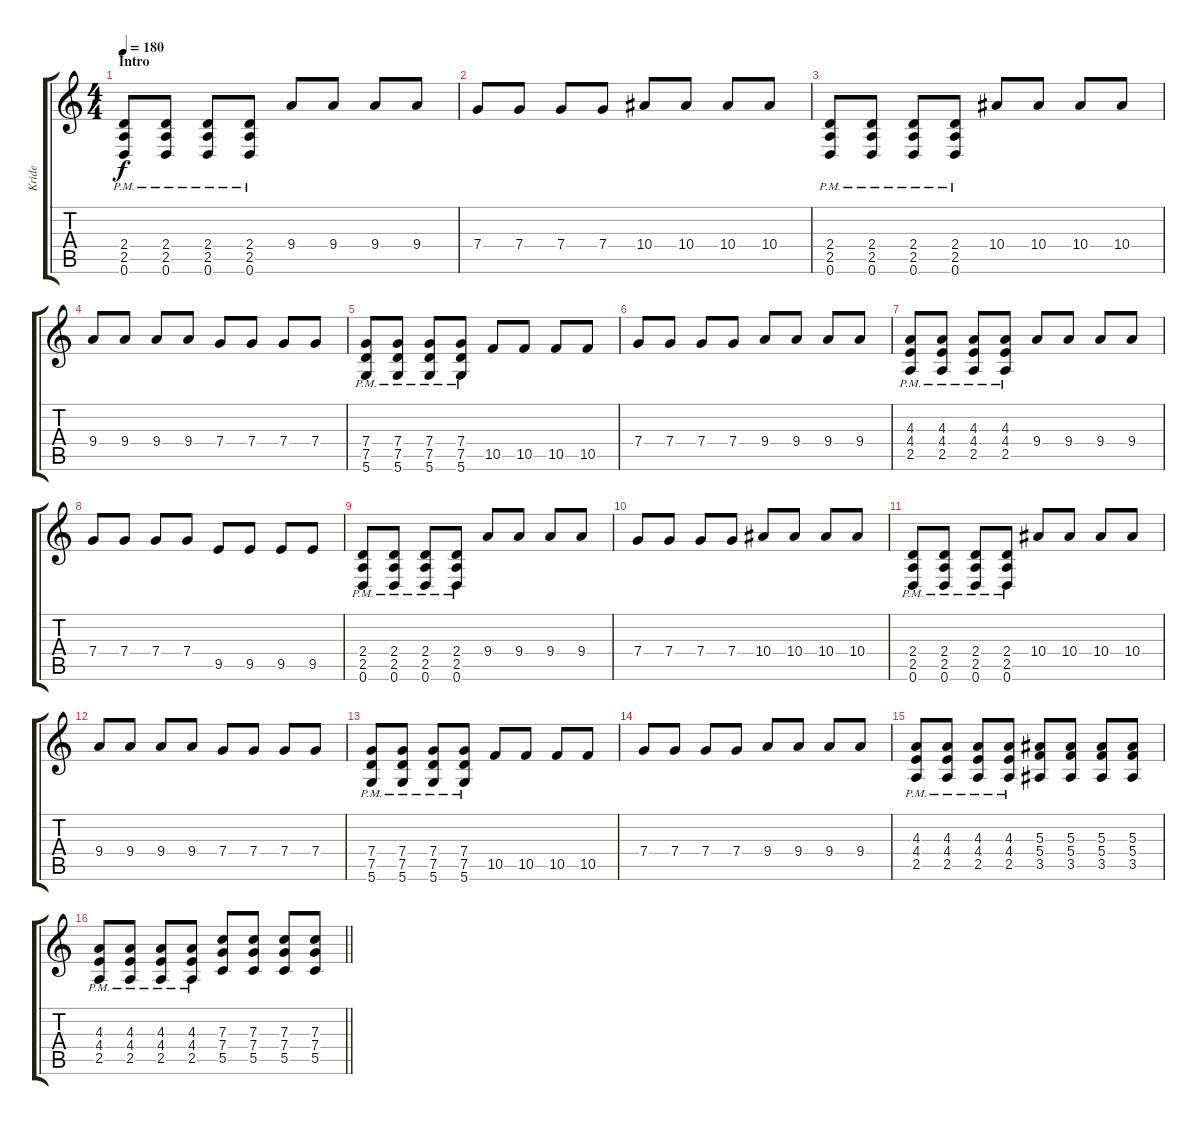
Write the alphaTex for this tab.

\track ("Kride" "Kride") {instrument distortionguitar}
\staff {score tabs}
\tuning (D4 A3 F3 C3 G2 D2) {hide}
\ts (4 4)
\section ("" "Intro")
\tempo 180
\clef g2
\ks c
(2.4{pm} 2.5{pm} 0.6{pm}).8{dy f instrument distortionguitar} (2.4{pm} 2.5{pm} 0.6{pm}).8 (2.4{pm} 2.5{pm} 0.6{pm}).8 (2.4{pm} 2.5{pm} 0.6{pm}).8 9.4.8 9.4.8 9.4.8 9.4.8 |
7.4.8 7.4.8 7.4.8 7.4.8 10.4.8 10.4.8 10.4.8 10.4.8 |
(2.4{pm} 2.5{pm} 0.6{pm}).8 (2.4{pm} 2.5{pm} 0.6{pm}).8 (2.4{pm} 2.5{pm} 0.6{pm}).8 (2.4{pm} 2.5{pm} 0.6{pm}).8 10.4.8 10.4.8 10.4.8 10.4.8 |
9.4.8 9.4.8 9.4.8 9.4.8 7.4.8 7.4.8 7.4.8 7.4.8 |
(7.4{pm} 7.5{pm} 5.6{pm}).8 (7.4{pm} 7.5{pm} 5.6{pm}).8 (7.4{pm} 7.5{pm} 5.6{pm}).8 (7.4{pm} 7.5{pm} 5.6{pm}).8 10.5.8 10.5.8 10.5.8 10.5.8 |
7.4.8 7.4.8 7.4.8 7.4.8 9.4.8 9.4.8 9.4.8 9.4.8 |
(4.3{pm} 4.4{pm} 2.5{pm}).8 (4.3{pm} 4.4{pm} 2.5{pm}).8 (4.3{pm} 4.4{pm} 2.5{pm}).8 (4.3{pm} 4.4{pm} 2.5{pm}).8 9.4.8 9.4.8 9.4.8 9.4.8 |
7.4.8 7.4.8 7.4.8 7.4.8 9.5.8 9.5.8 9.5.8 9.5.8 |
(2.4{pm} 2.5{pm} 0.6{pm}).8 (2.4{pm} 2.5{pm} 0.6{pm}).8 (2.4{pm} 2.5{pm} 0.6{pm}).8 (2.4{pm} 2.5{pm} 0.6{pm}).8 9.4.8 9.4.8 9.4.8 9.4.8 |
7.4.8 7.4.8 7.4.8 7.4.8 10.4.8 10.4.8 10.4.8 10.4.8 |
(2.4{pm} 2.5{pm} 0.6{pm}).8 (2.4{pm} 2.5{pm} 0.6{pm}).8 (2.4{pm} 2.5{pm} 0.6{pm}).8 (2.4{pm} 2.5{pm} 0.6{pm}).8 10.4.8 10.4.8 10.4.8 10.4.8 |
9.4.8 9.4.8 9.4.8 9.4.8 7.4.8 7.4.8 7.4.8 7.4.8 |
(7.4{pm} 7.5{pm} 5.6{pm}).8 (7.4{pm} 7.5{pm} 5.6{pm}).8 (7.4{pm} 7.5{pm} 5.6{pm}).8 (7.4{pm} 7.5{pm} 5.6{pm}).8 10.5.8 10.5.8 10.5.8 10.5.8 |
7.4.8 7.4.8 7.4.8 7.4.8 9.4.8 9.4.8 9.4.8 9.4.8 |
(4.3{pm} 4.4{pm} 2.5{pm}).8 (4.3{pm} 4.4{pm} 2.5{pm}).8 (4.3{pm} 4.4{pm} 2.5{pm}).8 (4.3{pm} 4.4{pm} 2.5{pm}).8 (5.3 5.4 3.5).8 (5.3 5.4 3.5).8 (5.3 5.4 3.5).8 (5.3 5.4 3.5).8 |
\barLineRight lightlight
(4.3{pm} 4.4{pm} 2.5{pm}).8 (4.3{pm} 4.4{pm} 2.5{pm}).8 (4.3{pm} 4.4{pm} 2.5{pm}).8 (4.3{pm} 4.4{pm} 2.5{pm}).8 (7.3 7.4 5.5).8 (7.3 7.4 5.5).8 (7.3 7.4 5.5).8 (7.3 7.4 5.5).8
